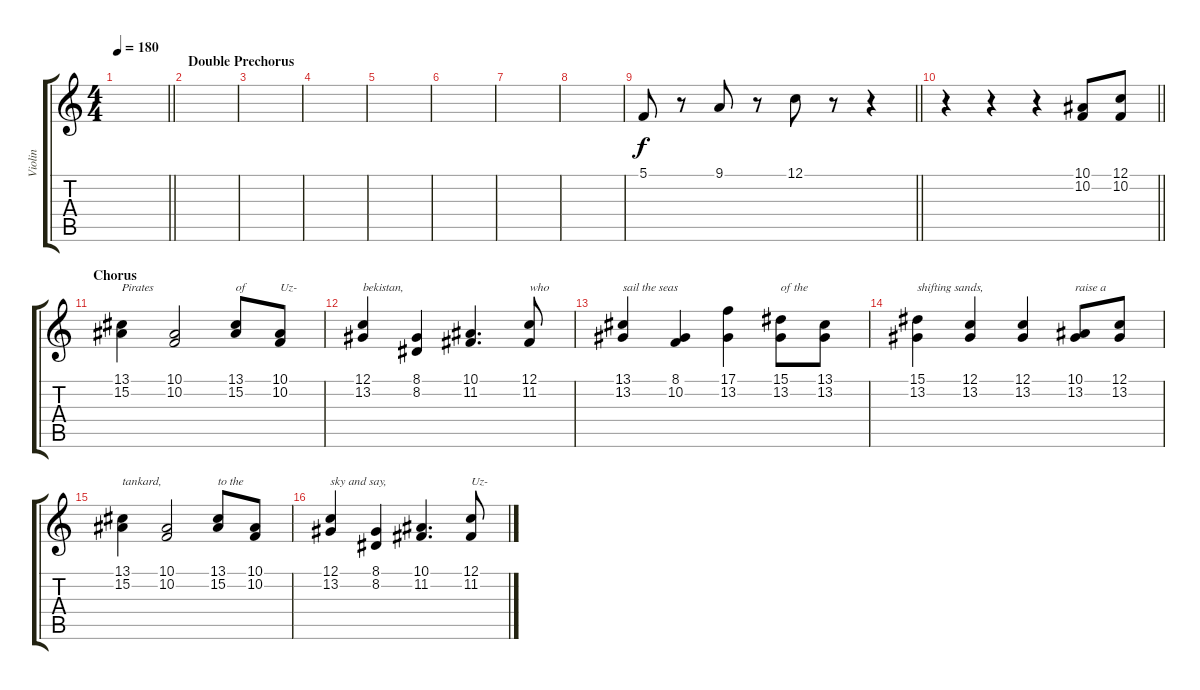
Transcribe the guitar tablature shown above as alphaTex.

\track ("Violin" "Violin") {instrument violin}
\staff {score tabs}
\tuning (C4 G3 Eb3 Bb2 F2 C2) {hide}
\ts (4 4)
\tempo 180
\clef g2
\barLineRight lightlight
\ks c
|
\section ("" "Double Prechorus")
|
|
|
|
|
|
|
\barLineRight lightlight
5.1.8 r.8 9.1.8 r.8 12.1.8 r.8 r.4 |
\barLineRight lightlight
r.4 r.4 r.4 (10.1 10.2).8 (12.1 10.2).8 |
\section ("" "Chorus")
(13.1 15.2).4{txt "Pirates"} (10.1 10.2).2 (13.1 15.2).8{txt "of"} (10.1 10.2).8{txt "Uz-"} |
(12.1 13.2).4{txt "bekistan,"} (8.1 8.2).4 (10.1 11.2).4{d} (12.1 11.2).8{txt "who"} |
(13.1 13.2).4{txt "sail the seas"} (8.1 10.2).4 (17.1 13.2).4 (15.1 13.2).8{txt "of the"} (13.1 13.2).8 |
(15.1 13.2).4{txt "shifting sands,"} (12.1 13.2).4 (12.1 13.2).4 (10.1 13.2).8{txt "raise a"} (12.1 13.2).8 |
(13.1 15.2).4{txt "tankard,"} (10.1 10.2).2 (13.1 15.2).8{txt "to the"} (10.1 10.2).8 |
(12.1 13.2).4{txt "sky and say,"} (8.1 8.2).4 (10.1 11.2).4{d} (12.1 11.2).8{txt "Uz-"}
